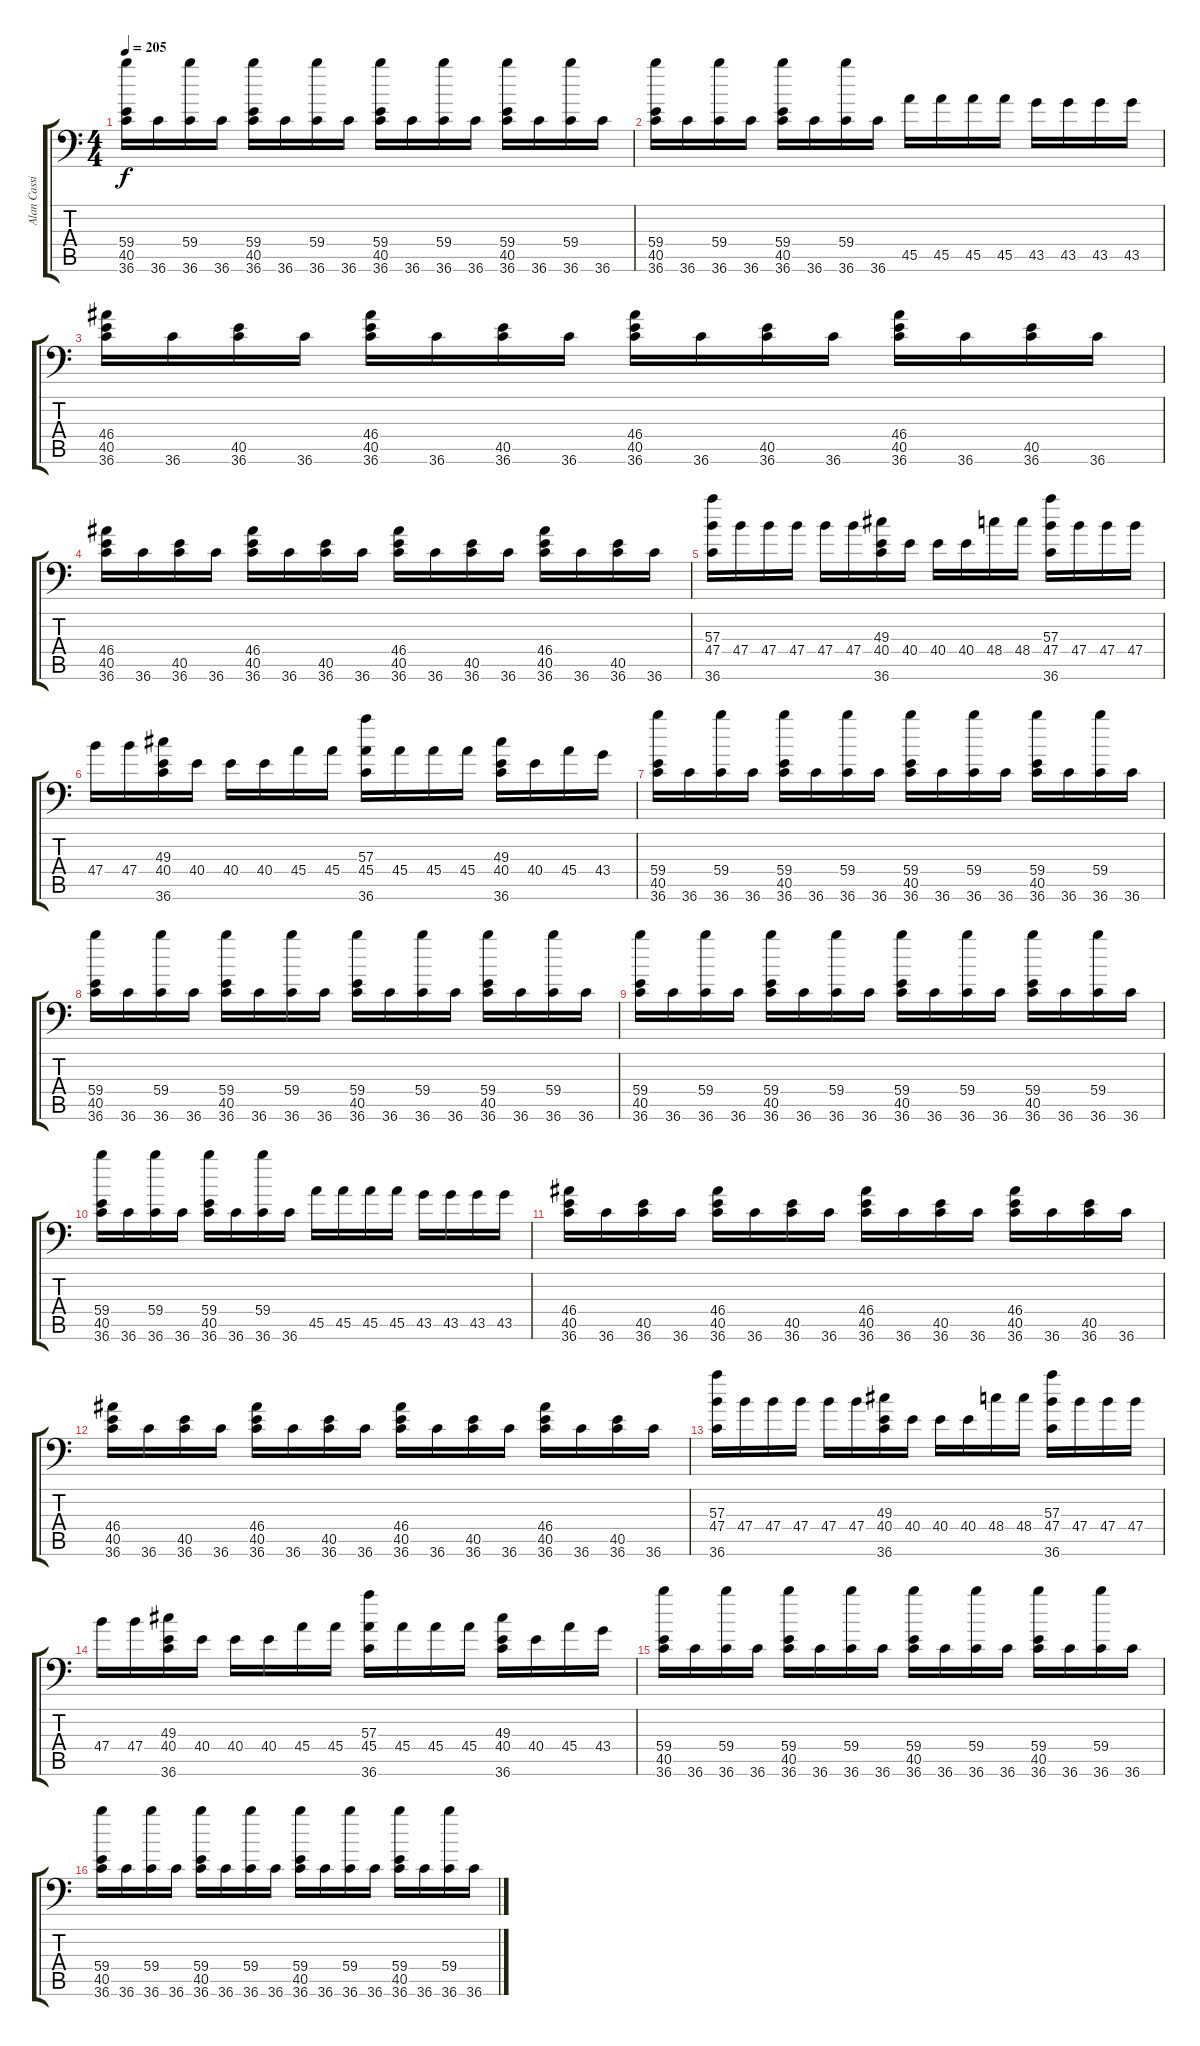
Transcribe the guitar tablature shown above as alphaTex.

\track ("Alan Cassidy" "Alan Cassi") {instrument acousticgrandpiano}
\staff {score tabs}
\tuning (C-1 C-1 C-1 C-1 C-1 C-1) {hide}
\ts (4 4)
\tempo 205
\clef f4
\ks c
(59.4 40.5 36.6).16{dy f} 36.6.16 (59.4 36.6).16 36.6.16 (59.4 40.5 36.6).16 36.6.16 (59.4 36.6).16 36.6.16 (59.4 40.5 36.6).16 36.6.16 (59.4 36.6).16 36.6.16 (59.4 40.5 36.6).16 36.6.16 (59.4 36.6).16 36.6.16 |
(59.4 40.5 36.6).16 36.6.16 (59.4 36.6).16 36.6.16 (59.4 40.5 36.6).16 36.6.16 (59.4 36.6).16 36.6.16 45.5.16 45.5.16 45.5.16 45.5.16 43.5.16 43.5.16 43.5.16 43.5.16 |
(46.4 40.5 36.6).16 36.6.16 (40.5 36.6).16 36.6.16 (46.4 40.5 36.6).16 36.6.16 (40.5 36.6).16 36.6.16 (46.4 40.5 36.6).16 36.6.16 (40.5 36.6).16 36.6.16 (46.4 40.5 36.6).16 36.6.16 (40.5 36.6).16 36.6.16 |
(46.4 40.5 36.6).16 36.6.16 (40.5 36.6).16 36.6.16 (46.4 40.5 36.6).16 36.6.16 (40.5 36.6).16 36.6.16 (46.4 40.5 36.6).16 36.6.16 (40.5 36.6).16 36.6.16 (46.4 40.5 36.6).16 36.6.16 (40.5 36.6).16 36.6.16 |
(57.3 47.4 36.6).16 47.4.16 47.4.16 47.4.16 47.4.16 47.4.16 (49.3 40.4 36.6).16 40.4.16 40.4.16 40.4.16 48.4.16 48.4.16 (57.3 47.4 36.6).16 47.4.16 47.4.16 47.4.16 |
47.4.16 47.4.16 (49.3 40.4 36.6).16 40.4.16 40.4.16 40.4.16 45.4.16 45.4.16 (57.3 45.4 36.6).16 45.4.16 45.4.16 45.4.16 (49.3 40.4 36.6).16 40.4.16 45.4.16 43.4.16 |
(59.4 40.5 36.6).16 36.6.16 (59.4 36.6).16 36.6.16 (59.4 40.5 36.6).16 36.6.16 (59.4 36.6).16 36.6.16 (59.4 40.5 36.6).16 36.6.16 (59.4 36.6).16 36.6.16 (59.4 40.5 36.6).16 36.6.16 (59.4 36.6).16 36.6.16 |
(59.4 40.5 36.6).16 36.6.16 (59.4 36.6).16 36.6.16 (59.4 40.5 36.6).16 36.6.16 (59.4 36.6).16 36.6.16 (59.4 40.5 36.6).16 36.6.16 (59.4 36.6).16 36.6.16 (59.4 40.5 36.6).16 36.6.16 (59.4 36.6).16 36.6.16 |
(59.4 40.5 36.6).16 36.6.16 (59.4 36.6).16 36.6.16 (59.4 40.5 36.6).16 36.6.16 (59.4 36.6).16 36.6.16 (59.4 40.5 36.6).16 36.6.16 (59.4 36.6).16 36.6.16 (59.4 40.5 36.6).16 36.6.16 (59.4 36.6).16 36.6.16 |
(59.4 40.5 36.6).16 36.6.16 (59.4 36.6).16 36.6.16 (59.4 40.5 36.6).16 36.6.16 (59.4 36.6).16 36.6.16 45.5.16 45.5.16 45.5.16 45.5.16 43.5.16 43.5.16 43.5.16 43.5.16 |
(46.4 40.5 36.6).16 36.6.16 (40.5 36.6).16 36.6.16 (46.4 40.5 36.6).16 36.6.16 (40.5 36.6).16 36.6.16 (46.4 40.5 36.6).16 36.6.16 (40.5 36.6).16 36.6.16 (46.4 40.5 36.6).16 36.6.16 (40.5 36.6).16 36.6.16 |
(46.4 40.5 36.6).16 36.6.16 (40.5 36.6).16 36.6.16 (46.4 40.5 36.6).16 36.6.16 (40.5 36.6).16 36.6.16 (46.4 40.5 36.6).16 36.6.16 (40.5 36.6).16 36.6.16 (46.4 40.5 36.6).16 36.6.16 (40.5 36.6).16 36.6.16 |
(57.3 47.4 36.6).16 47.4.16 47.4.16 47.4.16 47.4.16 47.4.16 (49.3 40.4 36.6).16 40.4.16 40.4.16 40.4.16 48.4.16 48.4.16 (57.3 47.4 36.6).16 47.4.16 47.4.16 47.4.16 |
47.4.16 47.4.16 (49.3 40.4 36.6).16 40.4.16 40.4.16 40.4.16 45.4.16 45.4.16 (57.3 45.4 36.6).16 45.4.16 45.4.16 45.4.16 (49.3 40.4 36.6).16 40.4.16 45.4.16 43.4.16 |
(59.4 40.5 36.6).16 36.6.16 (59.4 36.6).16 36.6.16 (59.4 40.5 36.6).16 36.6.16 (59.4 36.6).16 36.6.16 (59.4 40.5 36.6).16 36.6.16 (59.4 36.6).16 36.6.16 (59.4 40.5 36.6).16 36.6.16 (59.4 36.6).16 36.6.16 |
(59.4 40.5 36.6).16 36.6.16 (59.4 36.6).16 36.6.16 (59.4 40.5 36.6).16 36.6.16 (59.4 36.6).16 36.6.16 (59.4 40.5 36.6).16 36.6.16 (59.4 36.6).16 36.6.16 (59.4 40.5 36.6).16 36.6.16 (59.4 36.6).16 36.6.16
